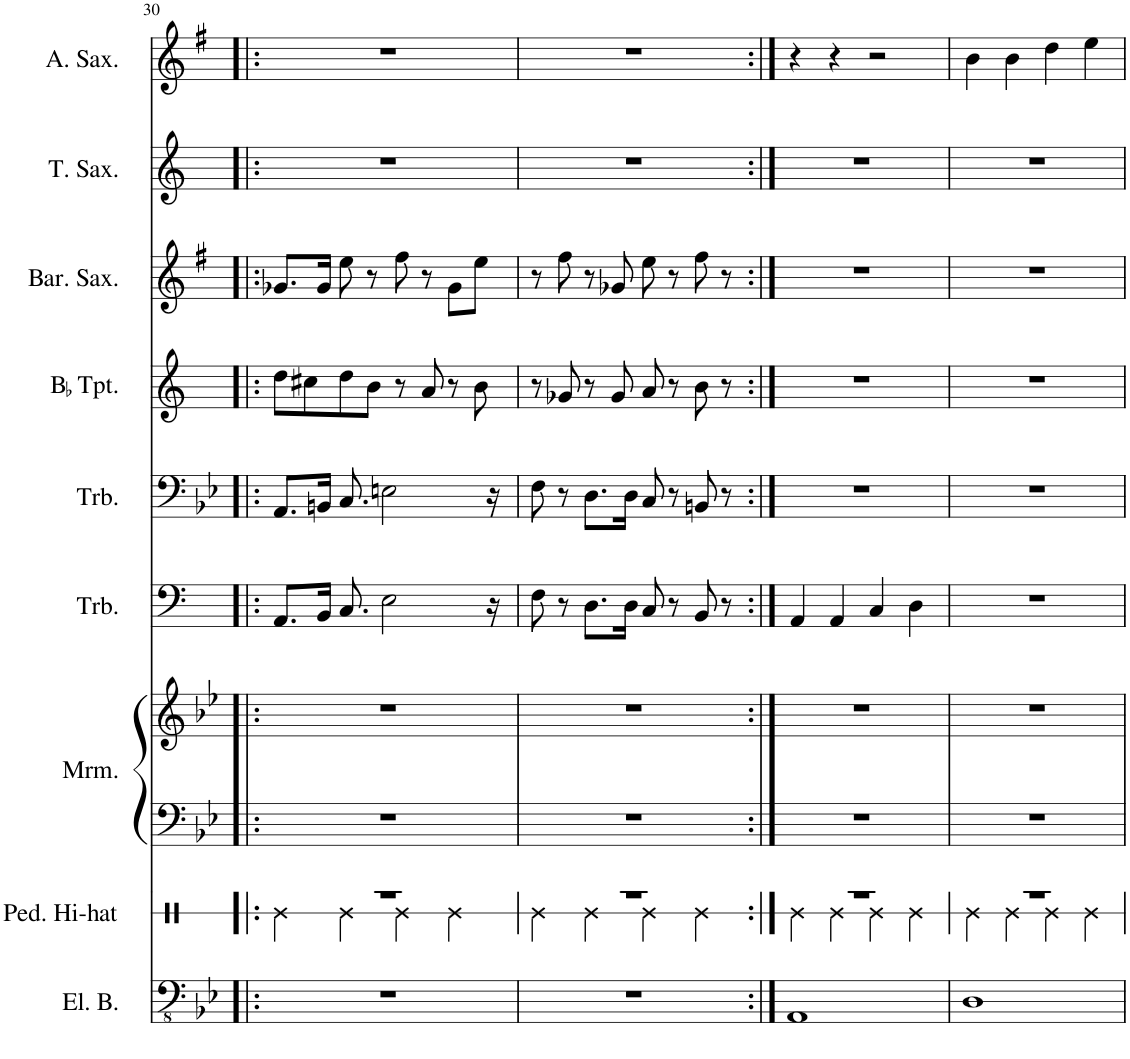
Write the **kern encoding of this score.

**kern	**kern	**kern	**kern	**kern	**kern	**kern	**kern	**kern	**kern
*part9	*part8	*part7	*part7	*part6	*part5	*part4	*part3	*part2	*part1
*staff10	*staff9	*staff8	*staff7	*staff6	*staff5	*staff4	*staff3	*staff2	*staff1
*I"Electric Bass	*I"Pedal Hi-hat	*I"Marimba	*	*I"Trombone	*I"Trombone	*I"BaccidentalFlat Trumpet	*I"Baritone Saxophone	*I"Tenor Saxophone	*I"Alto Saxophone
*I'El. B.	*I'Ped. Hi-hat	*I'Mrm.	*	*I'Trb.	*I'Trb.	*I'BaccidentalFlat Tpt.	*I'Bar. Sax.	*I'T. Sax.	*I'A. Sax.
!!LO:PB:g=z
*clefFv4	*clefX	*clefF4	*clefG2	*clefF4	*clefF4	*clefG2	*clefG2	*clefG2	*clefG2
*	*	*	*	*	*	*Trd1c2	*Trd12c21	*Trd8c14	*Trd5c9
*k[b-e-]	*k[]	*k[b-e-]	*k[b-e-]	*k[]	*k[b-e-]	*k[]	*k[f#]	*k[]	*k[f#]
*M4/4	*M4/4	*M4/4	*M4/4	*M4/4	*M4/4	*M4/4	*M4/4	*M4/4	*M4/4
=30!|:	=30!|:	=30!|:	=30!|:	=30!|:	=30!|:	=30!|:	=30!|:	=30!|:	=30!|:
*	*^	*	*	*	*	*	*	*	*
1r	1r	4Re\	1r	1r	8.AA/L	8.AA/L	8dd\L	8.g-X/L	1r	1r
.	.	.	.	.	.	.	8cc#X\	.	.	.
.	.	.	.	.	16BB/Jk	16BBn/Jk	.	16g-/Jk	.	.
.	.	4Re\	.	.	8.C/	8.C/	8dd\	8ee\	.	.
.	.	.	.	.	.	.	8b\J	8r	.	.
.	.	.	.	.	2E\	2En\	.	.	.	.
.	.	4Re\	.	.	.	.	8r	8ff#\	.	.
.	.	.	.	.	.	.	8a/	8r	.	.
.	.	4Re\	.	.	.	.	8r	8g-\L	.	.
.	.	.	.	.	.	.	8b\	8ee\J	.	.
.	.	.	.	.	16r	16r	.	.	.	.
=31	=31	=31	=31	=31	=31	=31	=31	=31	=31	=31
1r	1r	4Re\	1r	1r	8F\	8F\	8r	8r	1r	1r
.	.	.	.	.	8r	8r	8g-X/	8ff#\	.	.
.	.	4Re\	.	.	8.D\L	8.D\L	8r	8r	.	.
.	.	.	.	.	.	.	8g-/	8g-X/	.	.
.	.	.	.	.	16D\Jk	16D\Jk	.	.	.	.
.	.	4Re\	.	.	8C/	8C/	8a/	8ee\	.	.
.	.	.	.	.	8r	8r	8r	8r	.	.
.	.	4Re\	.	.	8BB/	8BBn/	8b\	8ff#\	.	.
.	.	.	.	.	8r	8r	8r	8r	.	.
=32:|!	=32:|!	=32:|!	=32:|!	=32:|!	=32:|!	=32:|!	=32:|!	=32:|!	=32:|!	=32:|!
1AAA	1r	4Re\	1r	1r	4AA/	1r	1r	1r	1r	4r
.	.	4Re\	.	.	4AA/	.	.	.	.	4r
.	.	4Re\	.	.	4C/	.	.	.	.	2r
.	.	4Re\	.	.	4D\	.	.	.	.	.
=33	=33	=33	=33	=33	=33	=33	=33	=33	=33	=33
1DD	1r	4Re\	1r	1r	1r	1r	1r	1r	1r	4b\
.	.	4Re\	.	.	.	.	.	.	.	4b\
.	.	4Re\	.	.	.	.	.	.	.	4dd\
.	.	4Re\	.	.	.	.	.	.	.	4ee\
*	*v	*v	*	*	*	*	*	*	*	*
=	=	=	=	=	=	=	=	=	=
*-	*-	*-	*-	*-	*-	*-	*-	*-	*-
